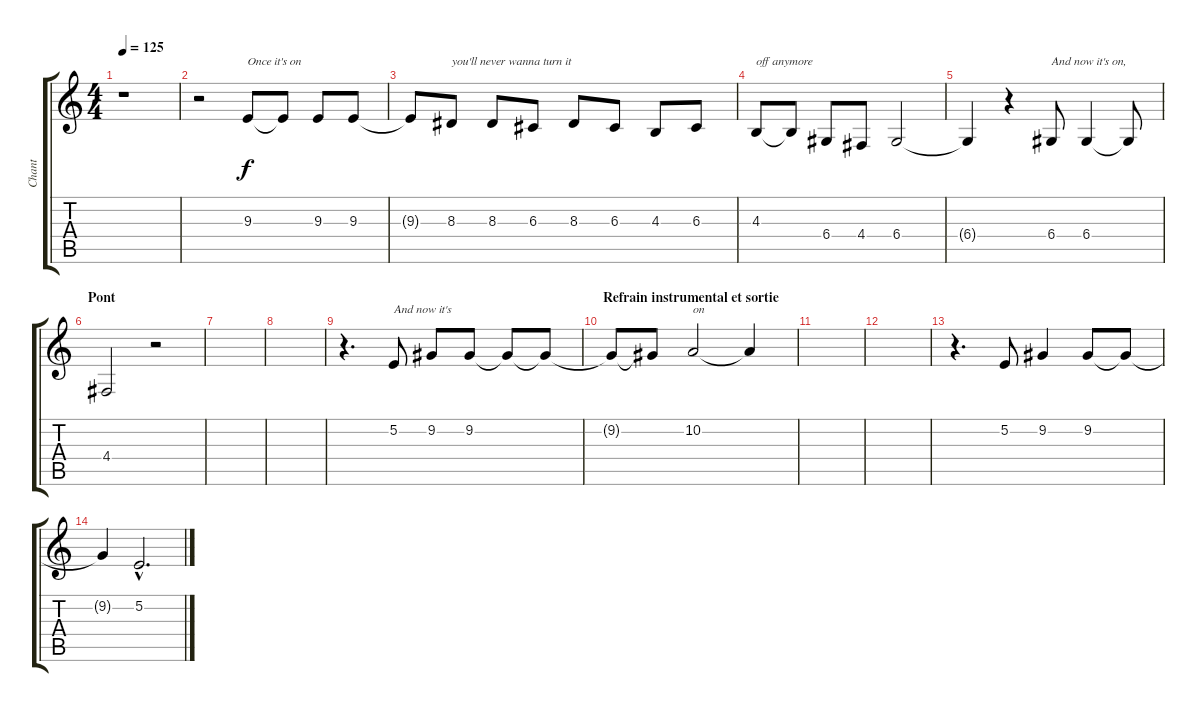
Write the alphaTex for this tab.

\track ("Chant" "Chant") {instrument electricgrandpiano}
\staff {score tabs}
\tuning (E4 B3 G3 D3 A2 E2) {hide}
\ts (4 4)
\tempo 125
\clef g2
\ks c
r.1{dy f} |
r.2 9.3.8{txt "Once it's on"} 9.3{t}.8 9.3.8 9.3.8 |
9.3{t}.8 8.3.8{txt "you'll never wanna turn it"} 8.3.8 6.3.8 8.3.8 6.3.8 4.3.8 6.3.8 |
4.3.8{txt "off anymore"} 4.3{t}.8 6.4.8 4.4.8 6.4.2 |
6.4{t}.4 r.4 6.4.8{txt "And now it's on,"} 6.4.4 6.4{t}.8 |
\section ("" "Pont")
4.4.2 r.2 |
|
|
r.4{d} 5.2.8{txt "And now it's"} 9.2.8 9.2.8 9.2{t}.8 9.2{t}.8 |
\section ("" "Refrain instrumental et sortie")
9.2{t}.8 9.2{t}.8 10.2.2{txt "on"} 10.2{t}.4 |
|
|
r.4{d} 5.2.8 9.2.4 9.2.8 9.2{t}.8 |
9.2{t}.4 5.2{hac}.2{d}
